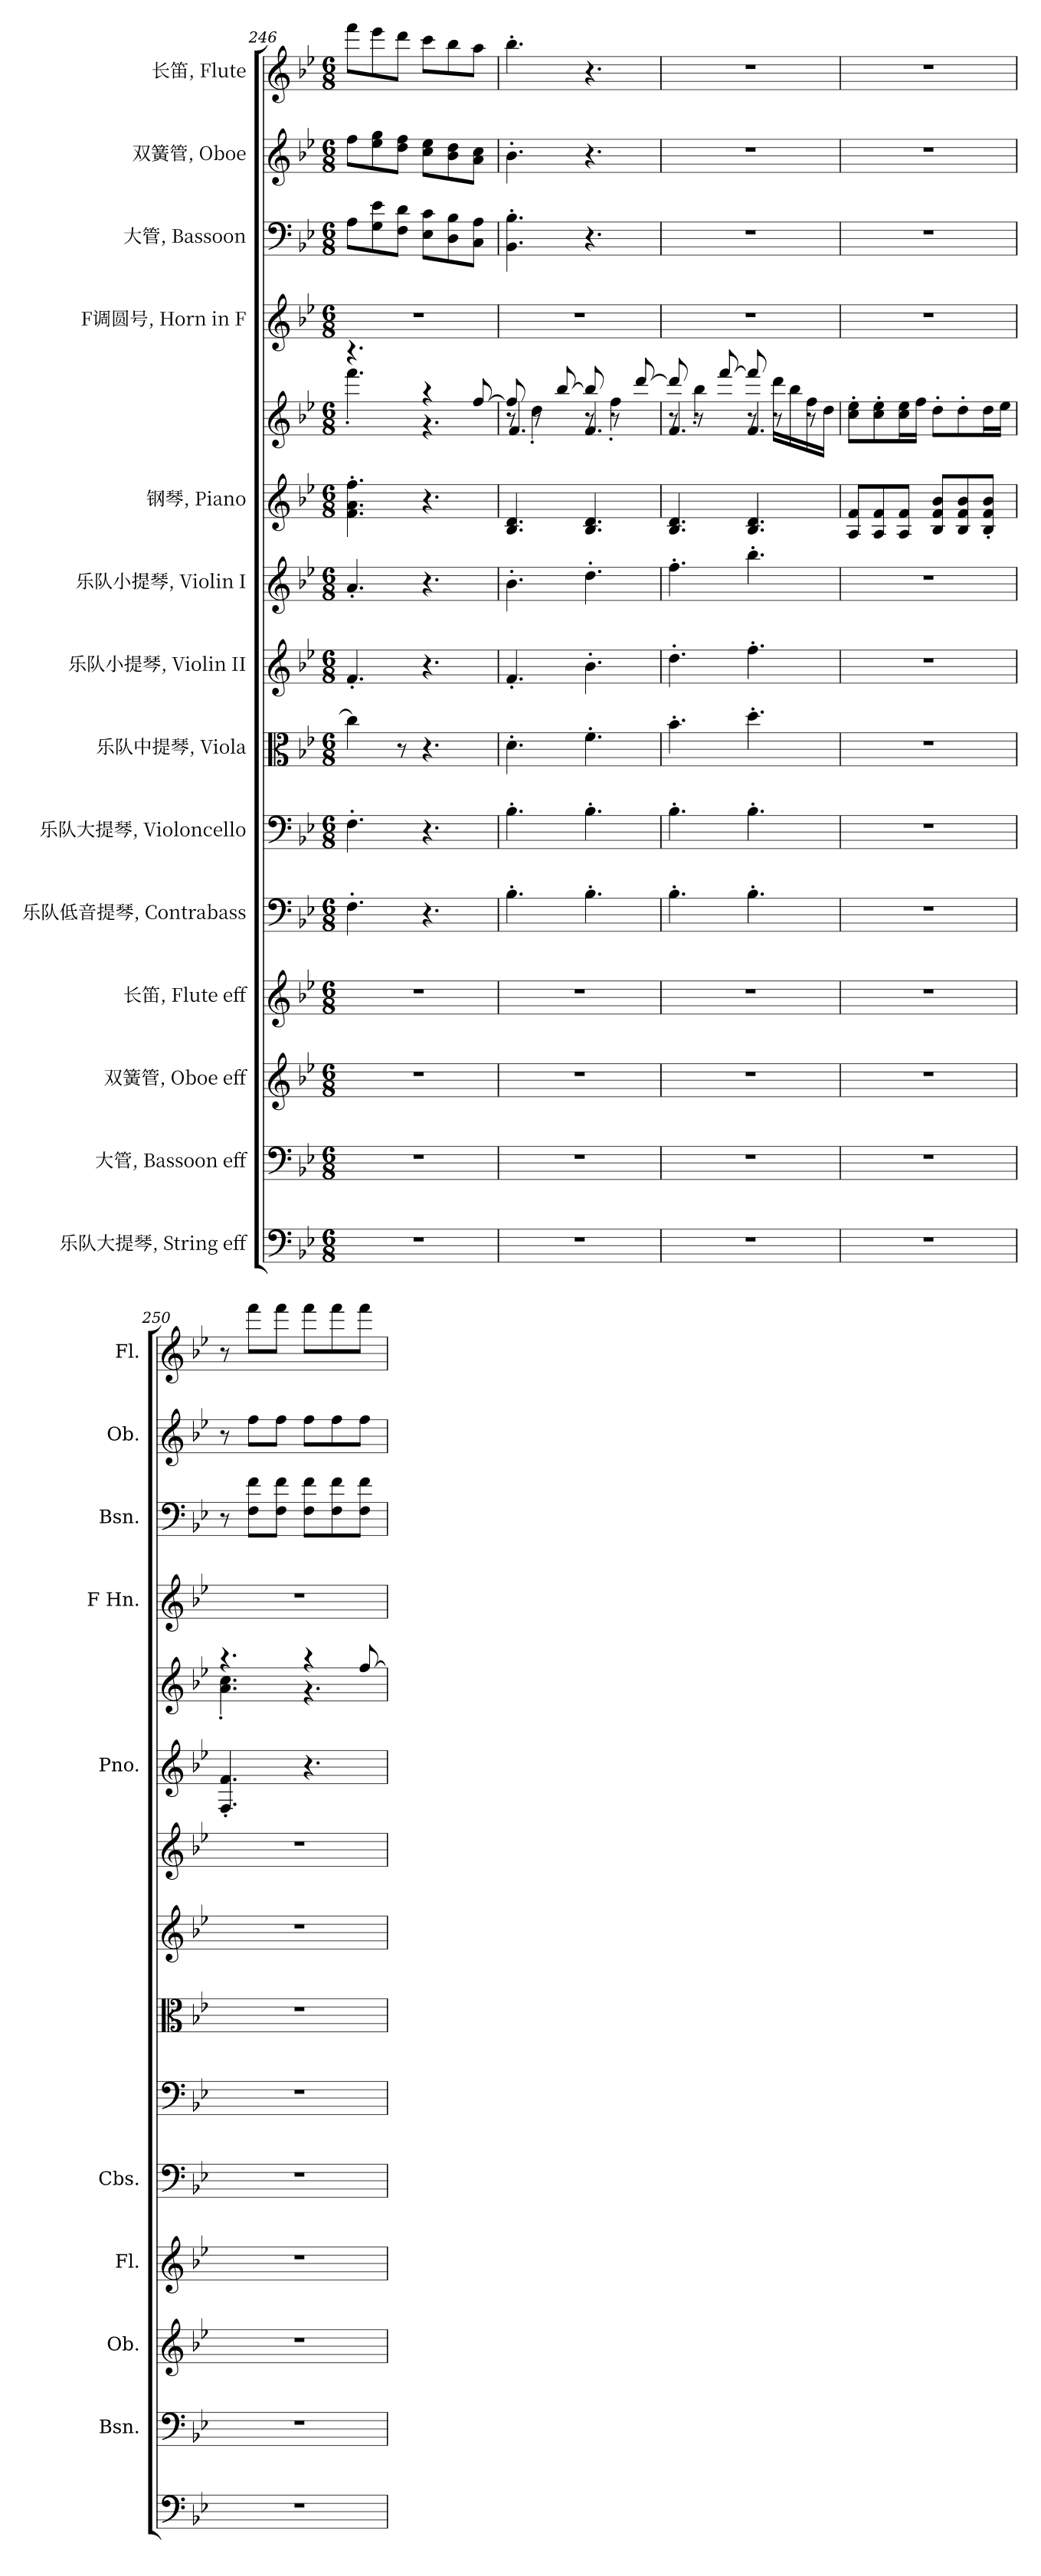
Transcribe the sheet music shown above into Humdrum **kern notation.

**kern	**kern	**kern	**kern	**kern	**kern	**kern	**kern	**kern	**kern	**kern	**kern	**kern	**kern	**kern
*part14	*part13	*part12	*part11	*part10	*part9	*part8	*part7	*part6	*part5	*part5	*part4	*part3	*part2	*part1
*staff15	*staff14	*staff13	*staff12	*staff11	*staff10	*staff9	*staff8	*staff7	*staff6	*staff5	*staff4	*staff3	*staff2	*staff1
*I"乐队大提琴, String eff	*I"大管, Bassoon eff	*I"双簧管, Oboe eff	*I"长笛, Flute eff	*I"乐队低音提琴, Contrabass	*I"乐队大提琴, Violoncello	*I"乐队中提琴, Viola	*I"乐队小提琴, Violin II	*I"乐队小提琴, Violin I	*I"钢琴, Piano	*	*I"F调圆号, Horn in F	*I"大管, Bassoon	*I"双簧管, Oboe	*I"长笛, Flute
*	*I'Bsn.	*I'Ob.	*I'Fl.	*I'Cbs.	*	*	*	*	*I'Pno.	*	*I'F Hn.	*I'Bsn.	*I'Ob.	*I'Fl.
*clefF4	*clefF4	*clefG2	*clefG2	*clefF4	*clefF4	*clefC3	*clefG2	*clefG2	*clefG2	*clefG2	*clefG2	*clefF4	*clefG2	*clefG2
*	*	*	*	*ITrd7c12	*	*	*	*	*	*	*ITrd4c7	*	*	*
*k[b-e-]	*k[b-e-]	*k[b-e-]	*k[b-e-]	*k[b-e-]	*k[b-e-]	*k[b-e-]	*k[b-e-]	*k[b-e-]	*k[b-e-]	*k[b-e-]	*k[b-e-a-]	*k[b-e-]	*k[b-e-]	*k[b-e-]
*M6/8	*M6/8	*M6/8	*M6/8	*M6/8	*M6/8	*M6/8	*M6/8	*M6/8	*M6/8	*M6/8	*M6/8	*M6/8	*M6/8	*M6/8
=246	=246	=246	=246	=246	=246	=246	=246	=246	=246	=246	=246	=246	=246	=246
*	*	*	*	*	*	*	*	*	*	*^	*	*	*	*
2.r	2.r	2.r	2.r	4.FF'\	4.F'\	4cc\]	4.f'/	4.a'/	4.f\' 4.a\' 4.ff\'	4.r	4.fff'\	2.r	8A\L	8ff\L	8fff\L
.	.	.	.	.	.	.	.	.	.	.	.	.	8G\ 8e-\	8ee-\ 8gg\	8eee-\
.	.	.	.	.	.	8r	.	.	.	.	.	.	8F\ 8d\J	8dd\ 8ff\J	8ddd\J
.	.	.	.	4.r	4.r	4.r	4.r	4.r	4.r	4r	4.r	.	8E-\ 8c\L	8cc\ 8ee-\L	8ccc\L
.	.	.	.	.	.	.	.	.	.	.	.	.	8D\ 8B-\	8b-\ 8dd\	8bb-\
.	.	.	.	.	.	.	.	.	.	[8ff/	.	.	8C\ 8A\J	8a\ 8cc\J	8aa\J
=247	=247	=247	=247	=247	=247	=247	=247	=247	=247	=247	=247	=247	=247	=247	=247
*	*	*	*	*	*	*	*	*	*	*	*^	*	*	*	*
2.r	2.r	2.r	2.r	4.BB-'\	4.B-'\	4.d'\	4.f'/	4.b-'\	4.B-/ 4.d/	8ff/]	8r	4.f/	2.r	4.BB-\' 4.B-\'	4.b-'\	4.bb-'\
.	.	.	.	.	.	.	.	.	.	8r	4dd'\	.	.	.	.	.
.	.	.	.	.	.	.	.	.	.	[8bb-/	.	.	.	.	.	.
.	.	.	.	4.BB-'\	4.B-'\	4.f'\	4.b-'\	4.dd'\	4.B-/ 4.d/	8bb-/]	8r	4.f/	.	4.r	4.r	4.r
.	.	.	.	.	.	.	.	.	.	8r	4ff'\	.	.	.	.	.
.	.	.	.	.	.	.	.	.	.	[8ddd/	.	.	.	.	.	.
!!LO:PB:g=z
=248	=248	=248	=248	=248	=248	=248	=248	=248	=248	=248	=248	=248	=248	=248	=248	=248
2.r	2.r	2.r	2.r	4.BB-'\	4.B-'\	4.b-'\	4.dd'\	4.ff'\	4.B-/ 4.d/	8ddd/]	8r	4.f/	2.r	2.r	2.r	2.r
.	.	.	.	.	.	.	.	.	.	8r	4bb-'\	.	.	.	.	.
.	.	.	.	.	.	.	.	.	.	[8fff/	.	.	.	.	.	.
.	.	.	.	4.BB-'\	4.B-'\	4.dd'\	4.ff'\	4.bb-'\	4.B-/ 4.d/	8fff/]	8r	4.f/	.	.	.	.
.	.	.	.	.	.	.	.	.	.	8r	16ddd\LL	.	.	.	.	.
.	.	.	.	.	.	.	.	.	.	.	16bb-\	.	.	.	.	.
.	.	.	.	.	.	.	.	.	.	8r	16ff\	.	.	.	.	.
.	.	.	.	.	.	.	.	.	.	.	16dd\JJ	.	.	.	.	.
*	*	*	*	*	*	*	*	*	*	*v	*v	*v	*	*	*	*
=249	=249	=249	=249	=249	=249	=249	=249	=249	=249	=249	=249	=249	=249	=249
2.r	2.r	2.r	2.r	2.r	2.r	2.r	2.r	2.r	8A/ 8f/L	8cc\' 8ee-\'L	2.r	2.r	2.r	2.r
.	.	.	.	.	.	.	.	.	8A/ 8f/	8cc\' 8ee-\'	.	.	.	.
.	.	.	.	.	.	.	.	.	8A/ 8f/J	16cc\ 16ee-\L	.	.	.	.
.	.	.	.	.	.	.	.	.	.	16ff\JJ	.	.	.	.
.	.	.	.	.	.	.	.	.	8B-/ 8f/ 8b-/L	8dd'\L	.	.	.	.
.	.	.	.	.	.	.	.	.	8B-/ 8f/ 8b-/	8dd'\	.	.	.	.
.	.	.	.	.	.	.	.	.	8B-/' 8f/' 8b-/'J	16dd\L	.	.	.	.
.	.	.	.	.	.	.	.	.	.	16ee-\JJ	.	.	.	.
=250	=250	=250	=250	=250	=250	=250	=250	=250	=250	=250	=250	=250	=250	=250
*	*	*	*	*	*	*	*	*	*	*^	*	*	*	*
2.r	2.r	2.r	2.r	2.r	2.r	2.r	2.r	2.r	4.F/' 4.f/'	4.r	4.a\' 4.cc\'	2.r	8r	8r	8r
.	.	.	.	.	.	.	.	.	.	.	.	.	8F\ 8f\L	8ff\L	8fff\L
.	.	.	.	.	.	.	.	.	.	.	.	.	8F\ 8f\J	8ff\J	8fff\J
.	.	.	.	.	.	.	.	.	4.r	4r	4.r	.	8F\ 8f\L	8ff\L	8fff\L
.	.	.	.	.	.	.	.	.	.	.	.	.	8F\ 8f\	8ff\	8fff\
.	.	.	.	.	.	.	.	.	.	[8ff/	.	.	8F\ 8f\J	8ff\J	8fff\J
*	*	*	*	*	*	*	*	*	*	*v	*v	*	*	*	*
=	=	=	=	=	=	=	=	=	=	=	=	=	=	=
*-	*-	*-	*-	*-	*-	*-	*-	*-	*-	*-	*-	*-	*-	*-
